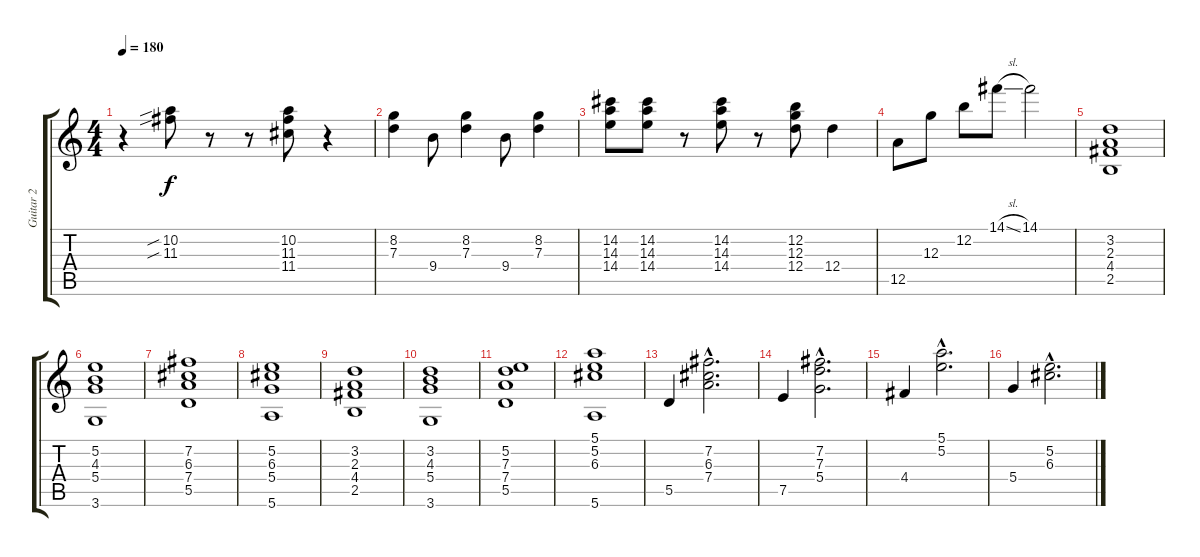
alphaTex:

\track ("Guitar 2" "Guitar 2") {instrument acousticguitarnylon}
\staff {score tabs}
\tuning (E4 B3 G3 D3 A2 E2) {hide}
\ts (4 4)
\tempo 180
\clef g2
\ks c
r.4{dy f} (10.2{sib} 11.3{sib}).8 r.8 r.8 (10.2 11.3 11.4).8 r.4 |
(8.2 7.3).4 9.4.8 (8.2 7.3).4 9.4.8 (8.2 7.3).4 |
(14.2 14.3 14.4).8 (14.2 14.3 14.4).8 r.8 (14.2 14.3 14.4).8 r.8 (12.2 12.3 12.4).8 12.4.4 |
12.5.8 12.3.8 12.2.8 14.1{sl}.8 14.1.2 |
(3.2 2.3 4.4 2.5).1 |
(5.2 4.3 5.4 3.6).1 |
(7.2 6.3 7.4 5.5).1 |
(5.2 6.3 5.4 5.6).1 |
(3.2 2.3 4.4 2.5).1 |
(3.2 4.3 5.4 3.6).1 |
(5.2 7.3 7.4 5.5).1 |
(5.1 5.2 6.3 5.6).1 |
5.5.4 (7.2{hac} 6.3{hac} 7.4{hac}).2{d} |
7.5.4 (7.2{hac} 7.3{hac} 5.4{hac}).2{d} |
4.4.4 (5.1{hac} 5.2{hac}).2{d} |
5.4.4 (5.2{hac} 6.3{hac}).2{d}
